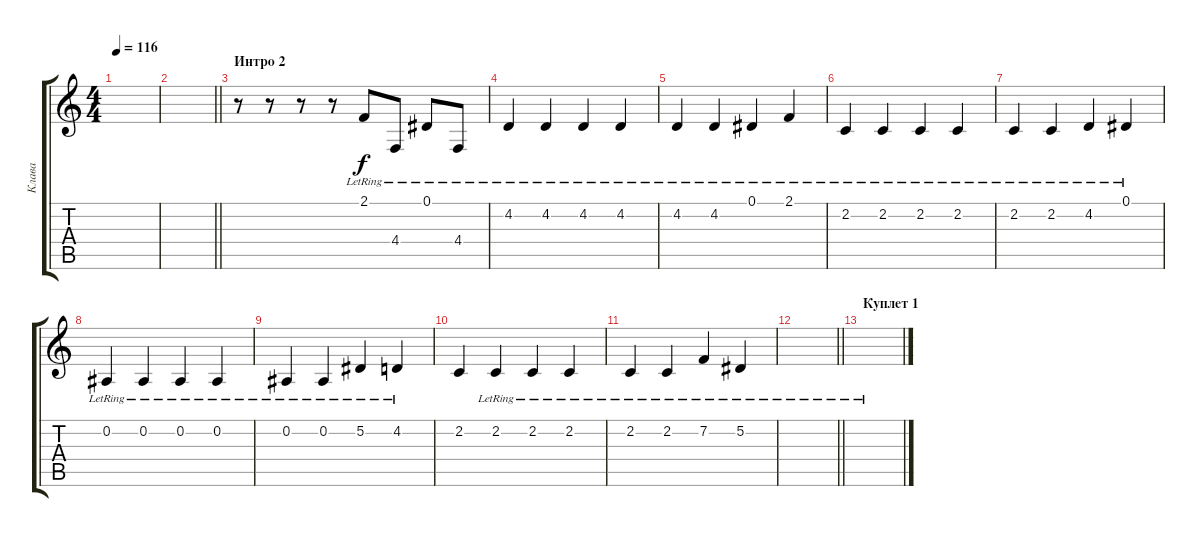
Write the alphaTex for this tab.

\track ("Клава" "Клава") {instrument electricgrandpiano}
\staff {score tabs}
\tuning (Eb4 Bb3 Gb3 Db3 Ab2 Eb2) {hide}
\ts (4 4)
\tempo 116
\clef g2
\ks c
|
\barLineRight lightlight
|
\section ("" "Интро 2")
r.8 r.8 r.8 r.8 2.1{lr}.8 4.4{lr}.8 0.1{lr}.8 4.4{lr}.8 |
4.2{lr}.4 4.2{lr}.4 4.2{lr}.4 4.2{lr}.4 |
4.2{lr}.4 4.2{lr}.4 0.1{lr}.4 2.1{lr}.4 |
2.2{lr}.4 2.2{lr}.4 2.2{lr}.4 2.2{lr}.4 |
2.2{lr}.4 2.2{lr}.4 4.2{lr}.4 0.1{lr}.4 |
0.2{lr}.4 0.2{lr}.4 0.2{lr}.4 0.2{lr}.4 |
0.2{lr}.4 0.2{lr}.4 5.2{lr}.4 4.2{lr}.4 |
2.2.4 2.2{lr}.4 2.2{lr}.4 2.2{lr}.4 |
2.2{lr}.4 2.2{lr}.4 7.2{lr}.4 5.2{lr}.4 |
\barLineRight lightlight
|
\section ("" "Куплет 1")
